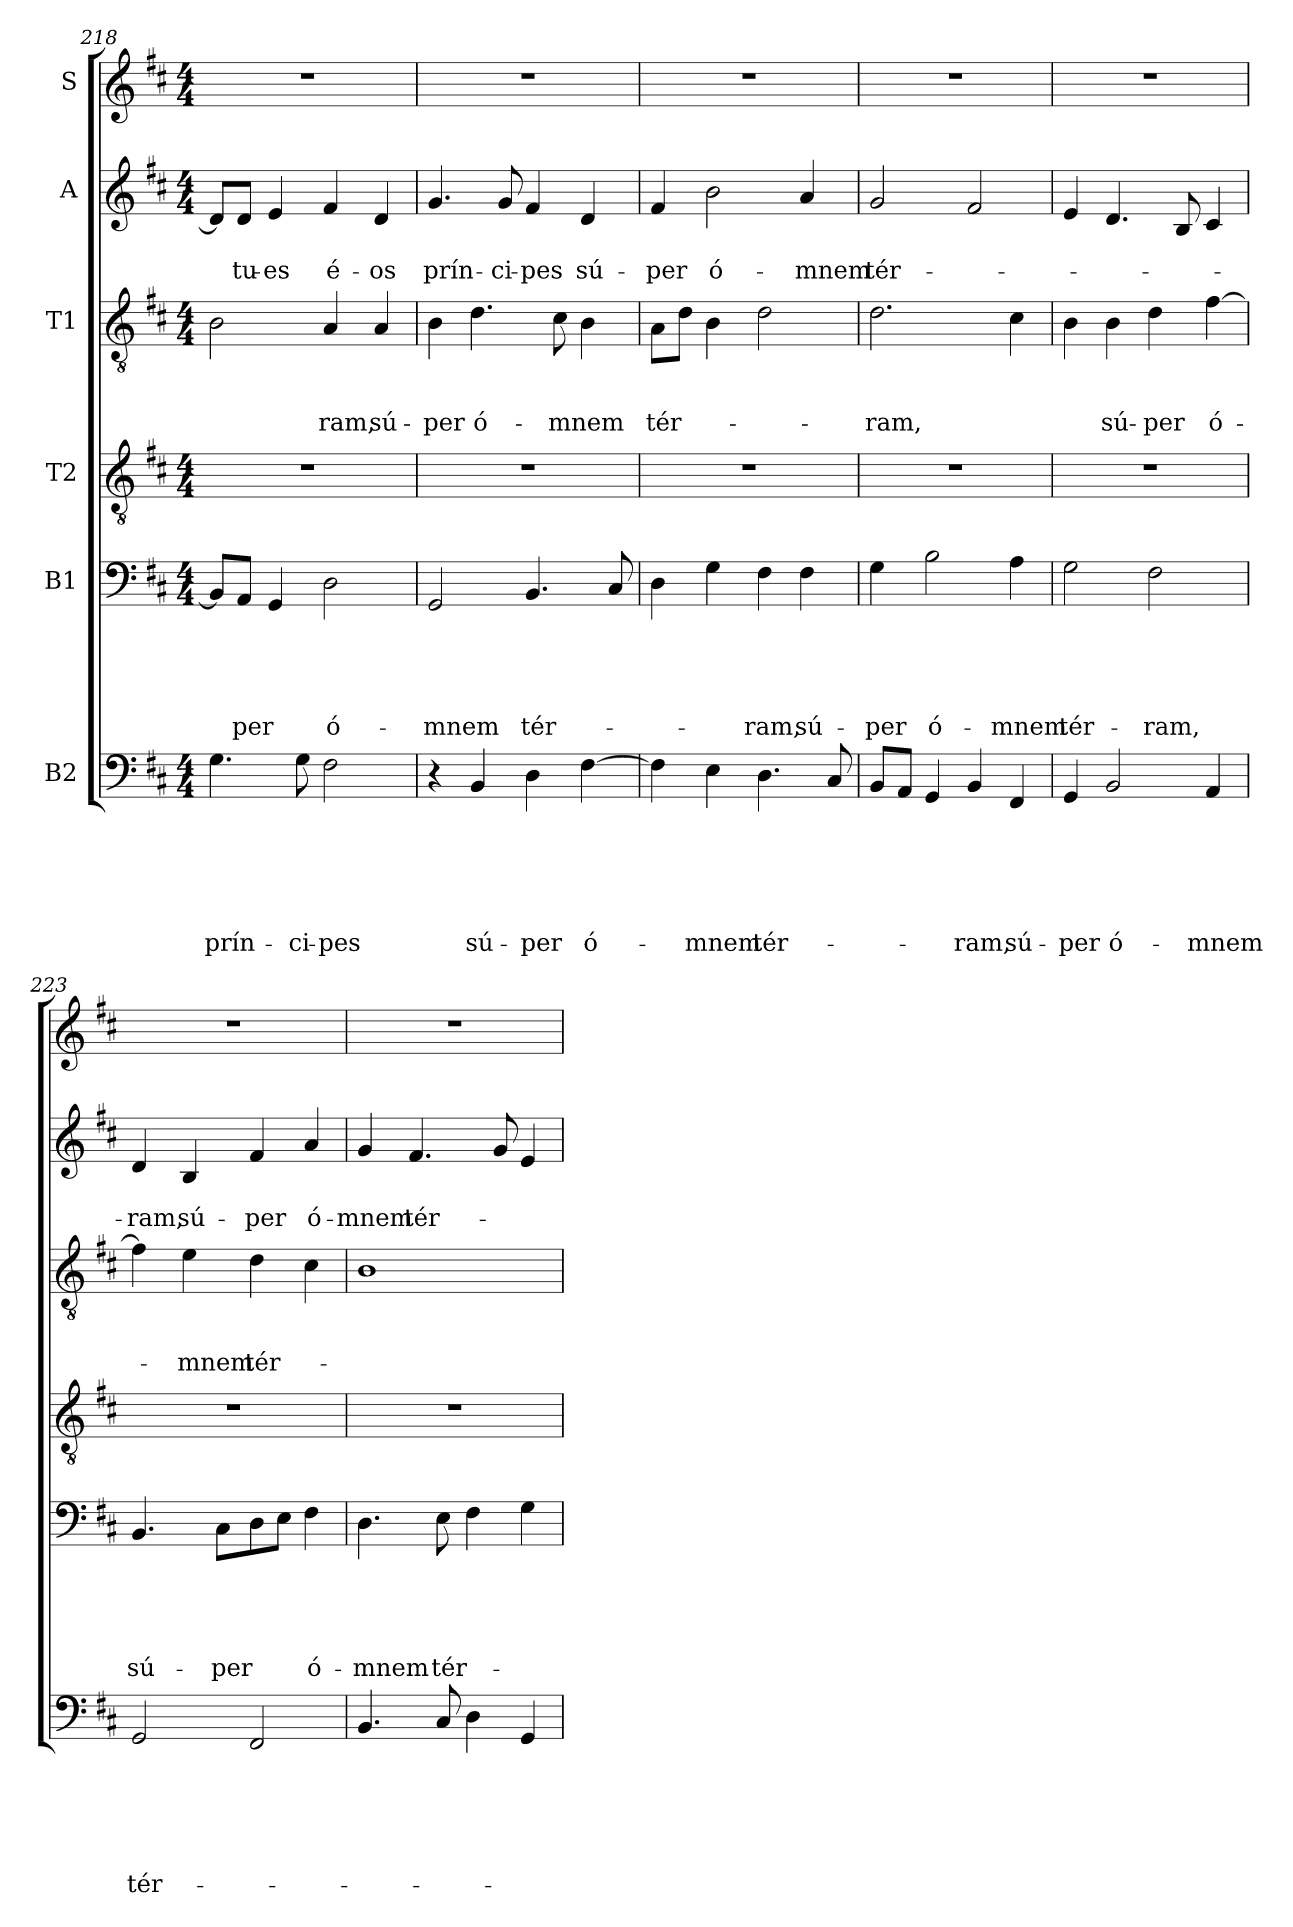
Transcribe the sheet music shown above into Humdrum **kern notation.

**kern	**text	**text	**text	**text	**text	**text	**kern	**text	**text	**text	**text	**text	**kern	**kern	**text	**text	**text	**kern	**text	**text	**kern
*part6	*part6	*part6	*part6	*part6	*part6	*part6	*part5	*part5	*part5	*part5	*part5	*part5	*part4	*part3	*part3	*part3	*part3	*part2	*part2	*part2	*part1
*staff6	*staff6	*staff6	*staff6	*staff6	*staff6	*staff6	*staff5	*staff5	*staff5	*staff5	*staff5	*staff5	*staff4	*staff3	*staff3	*staff3	*staff3	*staff2	*staff2	*staff2	*staff1
*I"B2	*	*	*	*	*	*	*I"B1	*	*	*	*	*	*I"T2	*I"T1	*	*	*	*I"A	*	*	*I"S
*clefF4	*	*	*	*	*	*	*clefF4	*	*	*	*	*	*clefGv2	*clefGv2	*	*	*	*clefG2	*	*	*clefG2
*k[f#c#]	*	*	*	*	*	*	*k[f#c#]	*	*	*	*	*	*k[f#c#]	*k[f#c#]	*	*	*	*k[f#c#]	*	*	*k[f#c#]
*D:	*	*	*	*	*	*	*D:	*	*	*	*	*	*D:	*D:	*	*	*	*D:	*	*	*D:
*M4/4	*	*	*	*	*	*	*M4/4	*	*	*	*	*	*M4/4	*M4/4	*	*	*	*M4/4	*	*	*M4/4
=218	=218	=218	=218	=218	=218	=218	=218	=218	=218	=218	=218	=218	=218	=218	=218	=218	=218	=218	=218	=218	=218
!	!	!	!	!	!	!LO:LY:b	!	!	!	!	!	!	!	!	!	!	!	!	!	!	!
4.G\	.	.	.	.	.	prín-	8BB/L]	.	.	.	.	.	1r	2B\	.	.	.	8d/L]	.	.	1r
!	!	!	!	!	!	!	!	!	!	!	!	!LO:LY:b	!	!	!	!	!	!	!	!LO:LY:b	!
.	.	.	.	.	.	.	8AA/J	.	.	.	.	-per	.	.	.	.	.	8d/J	.	-tu-	.
!	!	!	!	!	!	!	!	!	!	!	!	!	!	!	!	!	!	!	!	!LO:LY:b	!
.	.	.	.	.	.	.	4GG/	.	.	.	.	.	.	.	.	.	.	4e/	.	-es	.
!	!	!	!	!	!	!LO:LY:b	!	!	!	!	!	!	!	!	!	!	!	!	!	!	!
8G\	.	.	.	.	.	-ci-	.	.	.	.	.	.	.	.	.	.	.	.	.	.	.
!	!	!	!	!	!	!LO:LY:b	!	!	!	!	!	!LO:LY:b	!	!	!	!	!LO:LY:b	!	!	!LO:LY:b	!
2F#\	.	.	.	.	.	-pes	2D\	.	.	.	.	ó-	.	4A/	.	.	-ram,	4f#/	.	é-	.
!	!	!	!	!	!	!	!	!	!	!	!	!	!	!	!	!	!LO:LY:b	!	!	!LO:LY:b	!
.	.	.	.	.	.	.	.	.	.	.	.	.	.	4A/	.	.	sú-	4d/	.	-os	.
=219	=219	=219	=219	=219	=219	=219	=219	=219	=219	=219	=219	=219	=219	=219	=219	=219	=219	=219	=219	=219	=219
!	!	!	!	!	!	!	!	!	!	!	!	!LO:LY:b	!	!	!	!	!LO:LY:b	!	!	!LO:LY:b	!
4r	.	.	.	.	.	.	2GG/	.	.	.	.	-mnem	1r	4B\	.	.	-per	4.g/	.	prín-	1r
!	!	!	!	!	!	!LO:LY:b	!	!	!	!	!	!	!	!	!	!	!LO:LY:b	!	!	!	!
4BB/	.	.	.	.	.	sú-	.	.	.	.	.	.	.	4.d\	.	.	ó-	.	.	.	.
!	!	!	!	!	!	!	!	!	!	!	!	!	!	!	!	!	!	!	!	!LO:LY:b	!
.	.	.	.	.	.	.	.	.	.	.	.	.	.	.	.	.	.	8g/	.	-ci-	.
!	!	!	!	!	!	!LO:LY:b	!	!	!	!	!	!LO:LY:b	!	!	!	!	!	!	!	!LO:LY:b	!
4D\	.	.	.	.	.	-per	4.BB/	.	.	.	.	tér-	.	.	.	.	.	4f#/	.	-pes	.
!	!	!	!	!	!	!	!	!	!	!	!	!	!	!	!	!	!LO:LY:b	!	!	!	!
.	.	.	.	.	.	.	.	.	.	.	.	.	.	8c#\	.	.	-mnem	.	.	.	.
!	!	!	!	!	!	!LO:LY:b	!	!	!	!	!	!	!	!	!	!	!	!	!	!LO:LY:b	!
[4F#\	.	.	.	.	.	ó-	.	.	.	.	.	.	.	4B\	.	.	.	4d/	.	sú-	.
.	.	.	.	.	.	.	8C#/	.	.	.	.	.	.	.	.	.	.	.	.	.	.
=220	=220	=220	=220	=220	=220	=220	=220	=220	=220	=220	=220	=220	=220	=220	=220	=220	=220	=220	=220	=220	=220
!	!	!	!	!	!	!	!	!	!	!	!	!	!	!	!	!	!LO:LY:b	!	!	!LO:LY:b	!
4F#\]	.	.	.	.	.	.	4D\	.	.	.	.	.	1r	8A\L	.	.	tér-	4f#/	.	-per	1r
.	.	.	.	.	.	.	.	.	.	.	.	.	.	8d\J	.	.	.	.	.	.	.
!	!	!	!	!	!	!LO:LY:b	!	!	!	!	!	!	!	!	!	!	!	!	!	!LO:LY:b	!
4E\	.	.	.	.	.	-mnem	4G\	.	.	.	.	.	.	4B\	.	.	.	2b\	.	ó-	.
!	!	!	!	!	!	!LO:LY:b	!	!	!	!	!	!LO:LY:b	!	!	!	!	!	!	!	!	!
4.D\	.	.	.	.	.	tér-	4F#\	.	.	.	.	-ram,	.	2d\	.	.	.	.	.	.	.
!	!	!	!	!	!	!	!	!	!	!	!	!LO:LY:b	!	!	!	!	!	!	!	!LO:LY:b	!
.	.	.	.	.	.	.	4F#\	.	.	.	.	sú-	.	.	.	.	.	4a/	.	-mnem	.
8C#/	.	.	.	.	.	.	.	.	.	.	.	.	.	.	.	.	.	.	.	.	.
=221	=221	=221	=221	=221	=221	=221	=221	=221	=221	=221	=221	=221	=221	=221	=221	=221	=221	=221	=221	=221	=221
!	!	!	!	!	!	!	!	!	!	!	!	!LO:LY:b	!	!	!	!	!LO:LY:b	!	!	!LO:LY:b	!
8BB/L	.	.	.	.	.	.	4G\	.	.	.	.	-per	1r	2.d\	.	.	-ram,	2g/	.	tér-	1r
8AA/J	.	.	.	.	.	.	.	.	.	.	.	.	.	.	.	.	.	.	.	.	.
!	!	!	!	!	!	!	!	!	!	!	!	!LO:LY:b	!	!	!	!	!	!	!	!	!
4GG/	.	.	.	.	.	.	2B\	.	.	.	.	ó-	.	.	.	.	.	.	.	.	.
!	!	!	!	!	!	!LO:LY:b	!	!	!	!	!	!	!	!	!	!	!	!	!	!	!
4BB/	.	.	.	.	.	-ram,	.	.	.	.	.	.	.	.	.	.	.	2f#/	.	.	.
!	!	!	!	!	!	!LO:LY:b	!	!	!	!	!	!LO:LY:b	!	!	!	!	!	!	!	!	!
4FF#/	.	.	.	.	.	sú-	4A\	.	.	.	.	-mnem	.	4c#\	.	.	.	.	.	.	.
!!LO:PB:g=z
=222	=222	=222	=222	=222	=222	=222	=222	=222	=222	=222	=222	=222	=222	=222	=222	=222	=222	=222	=222	=222	=222
!	!	!	!	!	!	!LO:LY:b	!	!	!	!	!	!LO:LY:b	!	!	!	!	!	!	!	!	!
4GG/	.	.	.	.	.	-per	2G\	.	.	.	.	tér-	1r	4B\	.	.	.	4e/	.	.	1r
!	!	!	!	!	!	!LO:LY:b	!	!	!	!	!	!	!	!	!	!	!LO:LY:b	!	!	!	!
2BB/	.	.	.	.	.	ó-	.	.	.	.	.	.	.	4B\	.	.	sú-	4.d/	.	.	.
!	!	!	!	!	!	!	!	!	!	!	!	!LO:LY:b	!	!	!	!	!LO:LY:b	!	!	!	!
.	.	.	.	.	.	.	2F#\	.	.	.	.	-ram,	.	4d\	.	.	-per	.	.	.	.
.	.	.	.	.	.	.	.	.	.	.	.	.	.	.	.	.	.	8B/	.	.	.
!	!	!	!	!	!	!LO:LY:b	!	!	!	!	!	!	!	!	!	!	!LO:LY:b	!	!	!	!
4AA/	.	.	.	.	.	-mnem	.	.	.	.	.	.	.	[4f#\	.	.	ó-	4c#/	.	.	.
=223	=223	=223	=223	=223	=223	=223	=223	=223	=223	=223	=223	=223	=223	=223	=223	=223	=223	=223	=223	=223	=223
!	!	!	!	!	!	!LO:LY:b	!	!	!	!	!	!LO:LY:b	!	!	!	!	!	!	!	!LO:LY:b	!
2GG/	.	.	.	.	.	tér-	4.BB/	.	.	.	.	sú-	1r	4f#\]	.	.	.	4d/	.	-ram,	1r
!	!	!	!	!	!	!	!	!	!	!	!	!	!	!	!	!	!LO:LY:b	!	!	!LO:LY:b	!
.	.	.	.	.	.	.	.	.	.	.	.	.	.	4e\	.	.	-mnem	4B/	.	sú-	.
!	!	!	!	!	!	!	!	!	!	!	!	!LO:LY:b	!	!	!	!	!	!	!	!	!
.	.	.	.	.	.	.	8C#\L	.	.	.	.	-per	.	.	.	.	.	.	.	.	.
!	!	!	!	!	!	!	!	!	!	!	!	!	!	!	!	!	!LO:LY:b	!	!	!LO:LY:b	!
2FF#/	.	.	.	.	.	.	8D\	.	.	.	.	.	.	4d\	.	.	tér-	4f#/	.	-per	.
.	.	.	.	.	.	.	8E\J	.	.	.	.	.	.	.	.	.	.	.	.	.	.
!	!	!	!	!	!	!	!	!	!	!	!	!LO:LY:b	!	!	!	!	!	!	!	!LO:LY:b	!
.	.	.	.	.	.	.	4F#\	.	.	.	.	ó-	.	4c#\	.	.	.	4a/	.	ó-	.
=224	=224	=224	=224	=224	=224	=224	=224	=224	=224	=224	=224	=224	=224	=224	=224	=224	=224	=224	=224	=224	=224
!	!	!	!	!	!	!	!	!	!	!	!	!LO:LY:b	!	!	!	!	!	!	!	!LO:LY:b	!
4.BB/	.	.	.	.	.	.	4.D\	.	.	.	.	-mnem	1r	1B	.	.	.	4g/	.	-mnem	1r
!	!	!	!	!	!	!	!	!	!	!	!	!	!	!	!	!	!	!	!	!LO:LY:b	!
.	.	.	.	.	.	.	.	.	.	.	.	.	.	.	.	.	.	4.f#/	.	tér-	.
!	!	!	!	!	!	!	!	!	!	!	!	!LO:LY:b	!	!	!	!	!	!	!	!	!
8C#/	.	.	.	.	.	.	8E\	.	.	.	.	tér-	.	.	.	.	.	.	.	.	.
4D\	.	.	.	.	.	.	4F#\	.	.	.	.	.	.	.	.	.	.	.	.	.	.
.	.	.	.	.	.	.	.	.	.	.	.	.	.	.	.	.	.	8g/	.	.	.
4GG/	.	.	.	.	.	.	4G\	.	.	.	.	.	.	.	.	.	.	4e/	.	.	.
=	=	=	=	=	=	=	=	=	=	=	=	=	=	=	=	=	=	=	=	=	=
*-	*-	*-	*-	*-	*-	*-	*-	*-	*-	*-	*-	*-	*-	*-	*-	*-	*-	*-	*-	*-	*-
